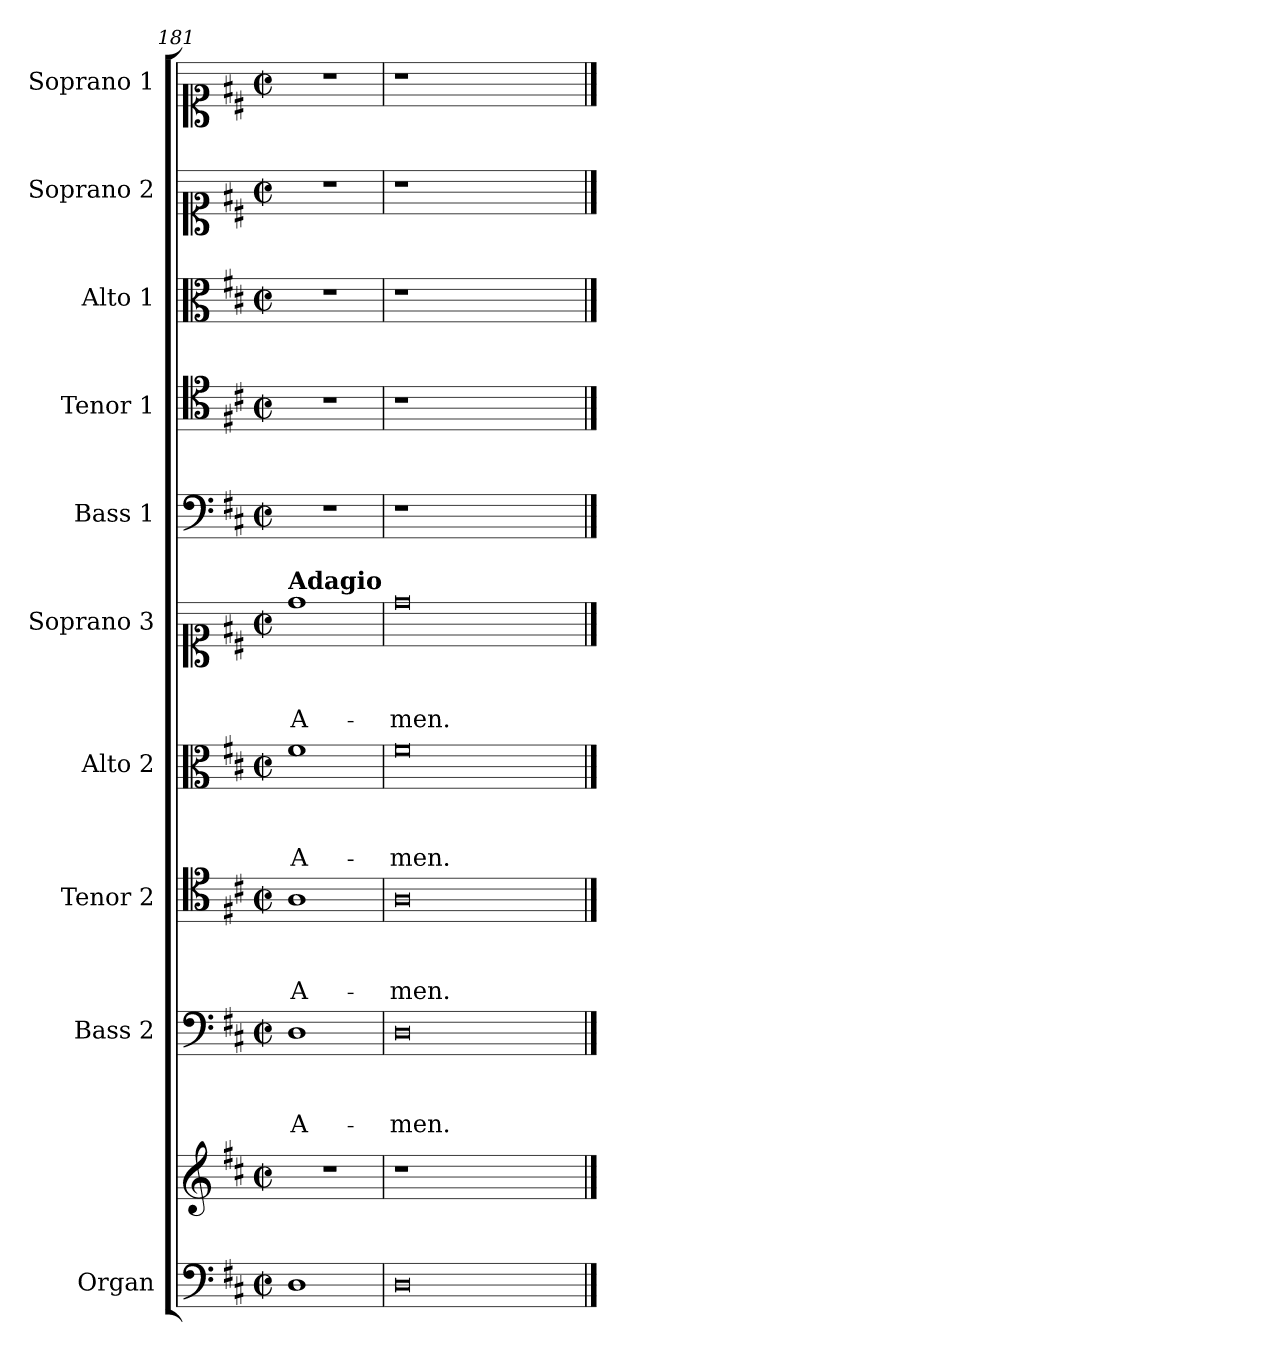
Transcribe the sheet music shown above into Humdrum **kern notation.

**kern	**kern	**kern	**text	**text	**text	**kern	**text	**text	**text	**kern	**text	**text	**text	**kern	**text	**text	**text	**kern	**kern	**kern	**kern	**kern
*part10	*part10	*part9	*part9	*part9	*part9	*part8	*part8	*part8	*part8	*part7	*part7	*part7	*part7	*part6	*part6	*part6	*part6	*part5	*part4	*part3	*part2	*part1
*staff11	*staff10	*staff9	*staff9	*staff9	*staff9	*staff8	*staff8	*staff8	*staff8	*staff7	*staff7	*staff7	*staff7	*staff6	*staff6	*staff6	*staff6	*staff5	*staff4	*staff3	*staff2	*staff1
*I"Organ	*	*I"Bass 2	*	*	*	*I"Tenor 2	*	*	*	*I"Alto 2	*	*	*	*I"Soprano 3	*	*	*	*I"Bass 1	*I"Tenor 1	*I"Alto 1	*I"Soprano 2	*I"Soprano 1
*I'Org.	*	*I'B 2	*	*	*	*I'T 2	*	*	*	*I'A 2	*	*	*	*I'S 3	*	*	*	*I'B 1	*I'T 1	*I'A 1	*I'S 2	*I'S 1
*clefF4	*clefG2	*clefF4	*	*	*	*clefC4	*	*	*	*clefC3	*	*	*	*clefC1	*	*	*	*clefF4	*clefC4	*clefC3	*clefC1	*clefC1
*k[f#c#]	*k[f#c#]	*k[f#c#]	*	*	*	*k[f#c#]	*	*	*	*k[f#c#]	*	*	*	*k[f#c#]	*	*	*	*k[f#c#]	*k[f#c#]	*k[f#c#]	*k[f#c#]	*k[f#c#]
*D:	*D:	*D:	*	*	*	*D:	*	*	*	*D:	*	*	*	*D:	*	*	*	*D:	*D:	*D:	*D:	*D:
*M2/2	*M2/2	*M2/2	*	*	*	*M2/2	*	*	*	*M2/2	*	*	*	*M2/2	*	*	*	*M2/2	*M2/2	*M2/2	*M2/2	*M2/2
*met(c|)	*met(c|)	*met(c|)	*	*	*	*met(c|)	*	*	*	*met(c|)	*	*	*	*met(c|)	*	*	*	*met(c|)	*met(c|)	*met(c|)	*met(c|)	*met(c|)
*MM120	*MM120	*MM120	*	*	*	*MM120	*	*	*	*MM120	*	*	*	*MM120	*	*	*	*MM120	*MM120	*MM120	*MM120	*MM120
=181	=181	=181	=181	=181	=181	=181	=181	=181	=181	=181	=181	=181	=181	=181	=181	=181	=181	=181	=181	=181	=181	=181
!	!	!	!	!	!	!	!	!	!	!	!	!	!	!LO:TX:a:B:t=Adagio	!	!	!	!	!	!	!	!
!	!	!	!	!	!LO:LY:b	!	!	!	!LO:LY:b	!	!	!	!LO:LY:b	!	!	!	!LO:LY:b	!	!	!	!	!
1D	1r	1D	.	.	A-	1A	.	.	A-	1f#	.	.	A-	1dd	.	.	A-	1r	1r	1r	1r	1r
=182	=182	=182	=182	=182	=182	=182	=182	=182	=182	=182	=182	=182	=182	=182	=182	=182	=182	=182	=182	=182	=182	=182
!	!	!	!	!	!LO:LY:b	!	!	!	!LO:LY:b	!	!	!	!LO:LY:b	!	!	!	!LO:LY:b	!	!	!	!	!
0D	1r	0D	.	.	-men.	0A	.	.	-men.	0f#	.	.	-men.	0dd	.	.	-men.	1r	1r	1r	1r	1r
.	1ryy	.	.	.	.	.	.	.	.	.	.	.	.	.	.	.	.	1ryy	1ryy	1ryy	1ryy	1ryy
==	==	==	==	==	==	==	==	==	==	==	==	==	==	==	==	==	==	==	==	==	==	==
*-	*-	*-	*-	*-	*-	*-	*-	*-	*-	*-	*-	*-	*-	*-	*-	*-	*-	*-	*-	*-	*-	*-
